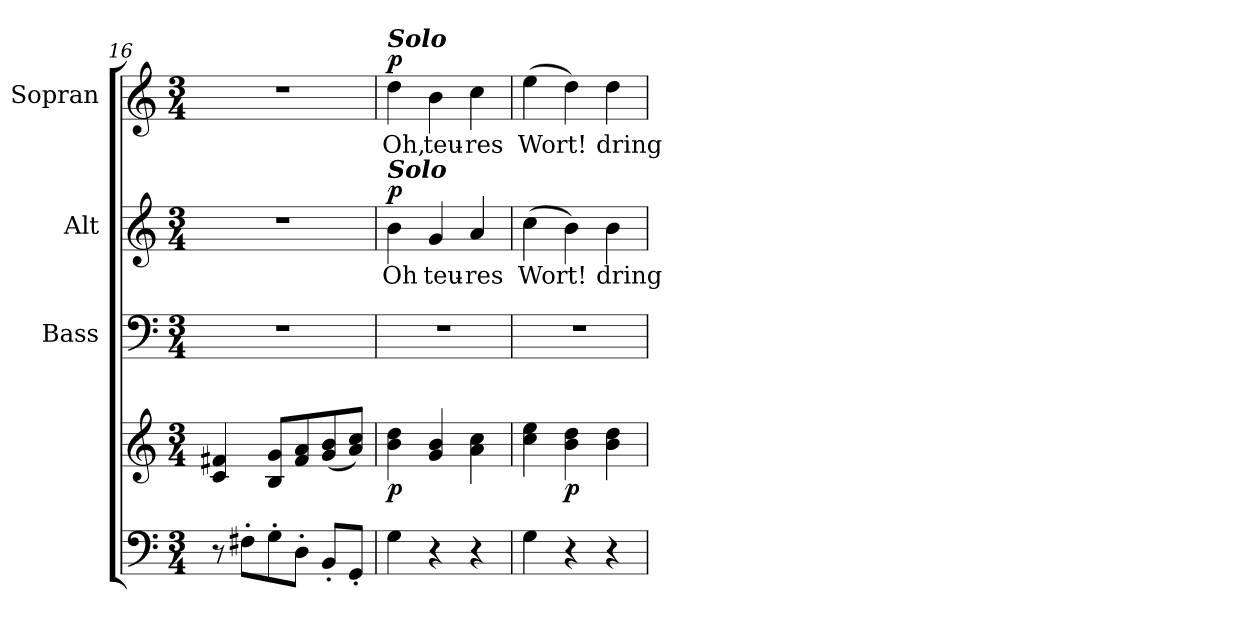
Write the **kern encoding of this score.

**kern	**kern	**dynam	**kern	**kern	**text	**dynam	**kern	**text	**dynam
*part4	*part4	*part4	*part3	*part2	*part2	*part2	*part1	*part1	*part1
*staff5	*staff4	*staff4/5	*staff3	*staff2	*staff2	*staff2	*staff1	*staff1	*staff1
*	*	*	*I"Bass	*I"Alt	*	*	*I"Sopran	*	*
*	*	*	*I'B.	*I'A.	*	*	*I'S.	*	*
*clefF4	*clefG2	*	*clefF4	*clefG2	*	*	*clefG2	*	*
*k[]	*k[]	*	*k[]	*k[]	*	*	*k[]	*	*
*C:	*C:	*	*C:	*C:	*	*	*C:	*	*
*M3/4	*M3/4	*	*M3/4	*M3/4	*	*	*M3/4	*	*
=16	=16	=16	=16	=16	=16	=16	=16	=16	=16
8r	4c/ 4f#X/	.	2.r	2.r	.	.	2.r	.	.
8F#X'>\L	.	.	.	.	.	.	.	.	.
8G'>\	8B/ 8g/L	.	.	.	.	.	.	.	.
8D'>\J	8f#/ 8a/	.	.	.	.	.	.	.	.
8BB'</L	(<8g/ 8b/	.	.	.	.	.	.	.	.
8GG'</J	8a/ 8cc/J)	.	.	.	.	.	.	.	.
=17	=17	=17	=17	=17	=17	=17	=17	=17	=17
!	!	!	!	!	!	!	!LO:TX:a:Bi:t=Solo	!	!
!	!	!	!	!LO:TX:a:Bi:t=Solo	!	!	!	!	!
!	!	!LO:DY:b	!	!	!LO:LY:b	!LO:DY:a	!	!LO:LY:b	!LO:DY:a
4G\	4b\ 4dd\	p	2.r	4b\	Oh	p	4dd\	Oh,	p
!	!	!	!	!	!LO:LY:b	!	!	!LO:LY:b	!
4r	4g/ 4b/	.	.	4g/	teu-	.	4b\	teu-	.
!	!	!	!	!	!LO:LY:b	!	!	!LO:LY:b	!
4r	4a\ 4cc\	.	.	4a/	-res	.	4cc\	-res	.
=18	=18	=18	=18	=18	=18	=18	=18	=18	=18
!	!	!	!	!	!LO:LY:b	!	!	!LO:LY:b	!
4G\	4cc\ 4ee\	.	2.r	(>4cc\	Wort!	.	(>4ee\	Wort!	.
!	!	!LO:DY:b	!	!	!	!	!	!	!
4r	4b\ 4dd\	p	.	4b\)	.	.	4dd\)	.	.
!	!	!	!	!	!LO:LY:b	!	!	!LO:LY:b	!
4r	4b\ 4dd\	.	.	4b\	dring	.	4dd\	dring	.
=	=	=	=	=	=	=	=	=	=
*-	*-	*-	*-	*-	*-	*-	*-	*-	*-
